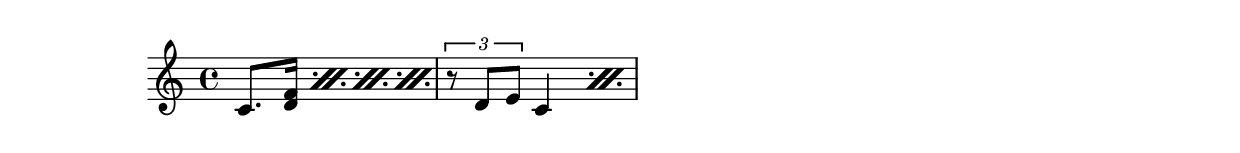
\version "2.14.0"

\header {
  texidoc = "Beat repeats for patterns containing mixed durations use
a double percent symbol."
}

\relative c' {
  \repeat percent 4 {
    c8. <d f>16
  }
  \repeat percent 2 {
    \times 2/3 {
      r8 d e
    }
    c4
  }
}
